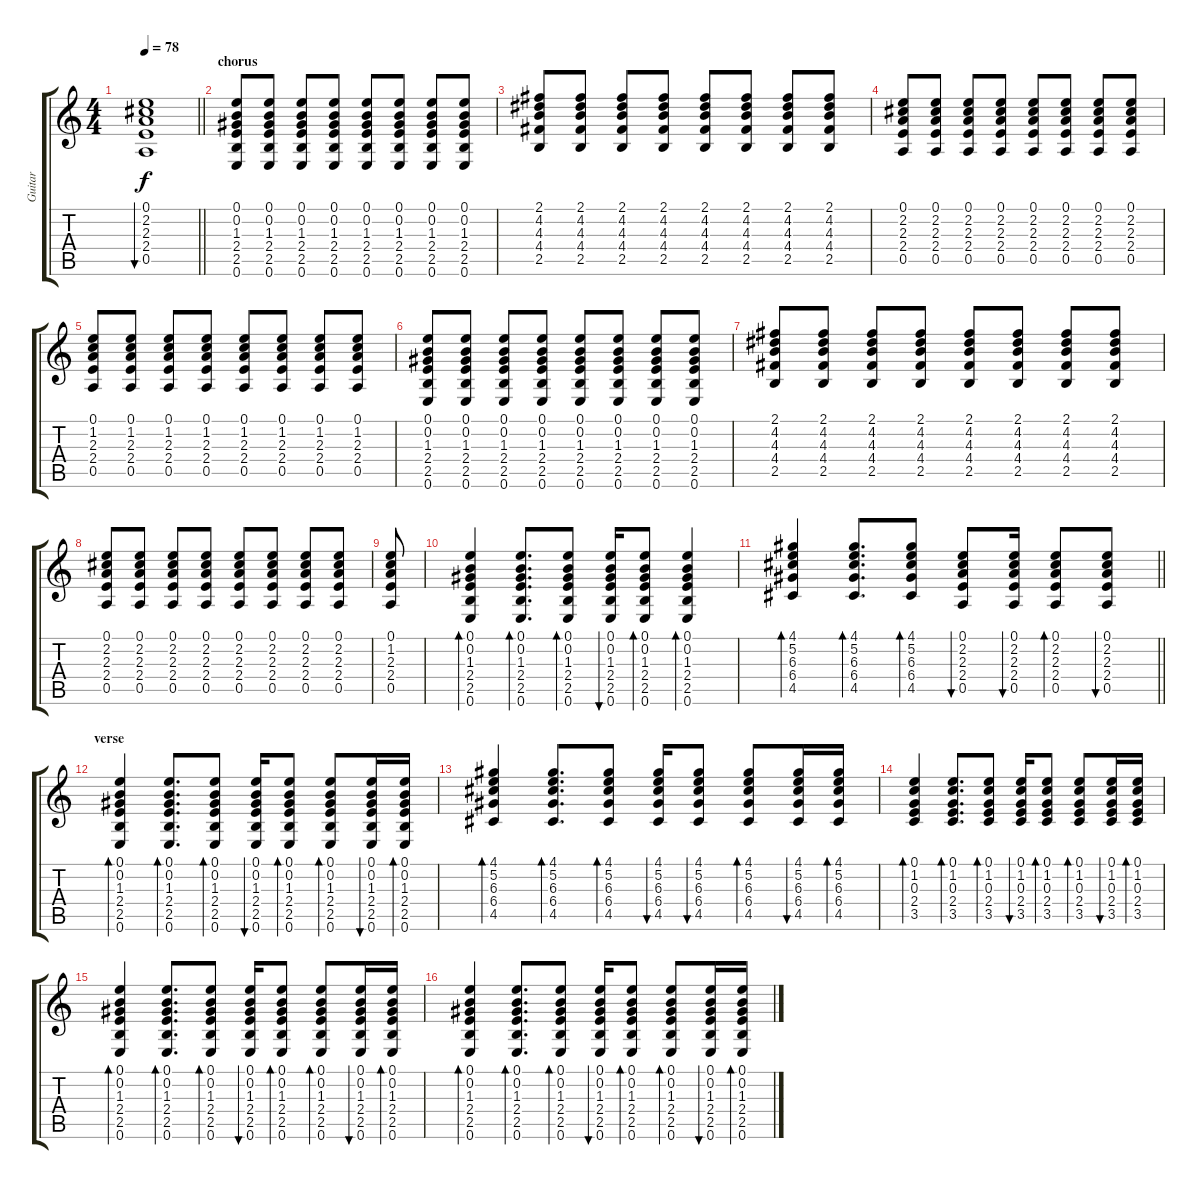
\track ("Guitar" "Guitar") {instrument acousticguitarsteel}
\staff {score tabs}
\tuning (E4 B3 G3 D3 A2 E2) {hide}
\ts (4 4)
\tempo 78
\clef g2
\barLineRight lightlight
\ks c
(0.1 2.2 2.3 2.4 0.5).1{bu 120 dy f} |
\section ("" "chorus")
(0.1 0.2 1.3 2.4 2.5 0.6).8 (0.1 0.2 1.3 2.4 2.5 0.6).8 (0.1 0.2 1.3 2.4 2.5 0.6).8 (0.1 0.2 1.3 2.4 2.5 0.6).8 (0.1 0.2 1.3 2.4 2.5 0.6).8 (0.1 0.2 1.3 2.4 2.5 0.6).8 (0.1 0.2 1.3 2.4 2.5 0.6).8 (0.1 0.2 1.3 2.4 2.5 0.6).8 |
(2.1 4.2 4.3 4.4 2.5).8 (2.1 4.2 4.3 4.4 2.5).8 (2.1 4.2 4.3 4.4 2.5).8 (2.1 4.2 4.3 4.4 2.5).8 (2.1 4.2 4.3 4.4 2.5).8 (2.1 4.2 4.3 4.4 2.5).8 (2.1 4.2 4.3 4.4 2.5).8 (2.1 4.2 4.3 4.4 2.5).8 |
(0.1 2.2 2.3 2.4 0.5).8 (0.1 2.2 2.3 2.4 0.5).8 (0.1 2.2 2.3 2.4 0.5).8 (0.1 2.2 2.3 2.4 0.5).8 (0.1 2.2 2.3 2.4 0.5).8 (0.1 2.2 2.3 2.4 0.5).8 (0.1 2.2 2.3 2.4 0.5).8 (0.1 2.2 2.3 2.4 0.5).8 |
(0.1 1.2 2.3 2.4 0.5).8 (0.1 1.2 2.3 2.4 0.5).8 (0.1 1.2 2.3 2.4 0.5).8 (0.1 1.2 2.3 2.4 0.5).8 (0.1 1.2 2.3 2.4 0.5).8 (0.1 1.2 2.3 2.4 0.5).8 (0.1 1.2 2.3 2.4 0.5).8 (0.1 1.2 2.3 2.4 0.5).8 |
(0.1 0.2 1.3 2.4 2.5 0.6).8 (0.1 0.2 1.3 2.4 2.5 0.6).8 (0.1 0.2 1.3 2.4 2.5 0.6).8 (0.1 0.2 1.3 2.4 2.5 0.6).8 (0.1 0.2 1.3 2.4 2.5 0.6).8 (0.1 0.2 1.3 2.4 2.5 0.6).8 (0.1 0.2 1.3 2.4 2.5 0.6).8 (0.1 0.2 1.3 2.4 2.5 0.6).8 |
(2.1 4.2 4.3 4.4 2.5).8 (2.1 4.2 4.3 4.4 2.5).8 (2.1 4.2 4.3 4.4 2.5).8 (2.1 4.2 4.3 4.4 2.5).8 (2.1 4.2 4.3 4.4 2.5).8 (2.1 4.2 4.3 4.4 2.5).8 (2.1 4.2 4.3 4.4 2.5).8 (2.1 4.2 4.3 4.4 2.5).8 |
(0.1 2.2 2.3 2.4 0.5).8 (0.1 2.2 2.3 2.4 0.5).8 (0.1 2.2 2.3 2.4 0.5).8 (0.1 2.2 2.3 2.4 0.5).8 (0.1 2.2 2.3 2.4 0.5).8 (0.1 2.2 2.3 2.4 0.5).8 (0.1 2.2 2.3 2.4 0.5).8 (0.1 2.2 2.3 2.4 0.5).8 |
(0.1 1.2 2.3 2.4 0.5).8 |
(0.1 0.2 1.3 2.4 2.5 0.6).4{bd 60} (0.1 0.2 1.3 2.4 2.5 0.6).8{d bd 30} (0.1 0.2 1.3 2.4 2.5 0.6).8{bd 30} (0.1 0.2 1.3 2.4 2.5 0.6).16{bu 30} (0.1 0.2 1.3 2.4 2.5 0.6).8{bd 30} (0.1 0.2 1.3 2.4 2.5 0.6).4{bd 30} |
\barLineRight lightlight
(4.1 5.2 6.3 6.4 4.5).4{bd 60} (4.1 5.2 6.3 6.4 4.5).8{d bd 30} (4.1 5.2 6.3 6.4 4.5).8{bd 30} (0.1 2.2 2.3 2.4 0.5).8{bu 30} (0.1 2.2 2.3 2.4 0.5).16{bu 30} (0.1 2.2 2.3 2.4 0.5).8{bd 30} (0.1 2.2 2.3 2.4 0.5).8{bu 30} |
\section ("" "verse")
(0.1 0.2 1.3 2.4 2.5 0.6).4{bd 60} (0.1 0.2 1.3 2.4 2.5 0.6).8{d bd 30} (0.1 0.2 1.3 2.4 2.5 0.6).8{bd 30} (0.1 0.2 1.3 2.4 2.5 0.6).16{bu 30} (0.1 0.2 1.3 2.4 2.5 0.6).8{bd 30} (0.1 0.2 1.3 2.4 2.5 0.6).8{bd 30} (0.1 0.2 1.3 2.4 2.5 0.6).16{bu 60} (0.1 0.2 1.3 2.4 2.5 0.6).16{bd 30} |
(4.1 5.2 6.3 6.4 4.5).4{bd 60} (4.1 5.2 6.3 6.4 4.5).8{d bd 30} (4.1 5.2 6.3 6.4 4.5).8{bd 30} (4.1 5.2 6.3 6.4 4.5).16{bu 30} (4.1 5.2 6.3 6.4 4.5).8{bu 30} (4.1 5.2 6.3 6.4 4.5).8{bd 60} (4.1 5.2 6.3 6.4 4.5).16{bu 60} (4.1 5.2 6.3 6.4 4.5).16{bd 30} |
(0.1 1.2 0.3 2.4 3.5).4{bd 60} (0.1 1.2 0.3 2.4 3.5).8{d bd 30} (0.1 1.2 0.3 2.4 3.5).8{bd 30} (0.1 1.2 0.3 2.4 3.5).16{bu 30} (0.1 1.2 0.3 2.4 3.5).8{bd 30} (0.1 1.2 0.3 2.4 3.5).8{bd 30} (0.1 1.2 0.3 2.4 3.5).16{bu 60} (0.1 1.2 0.3 2.4 3.5).16{bd 30} |
(0.1 0.2 1.3 2.4 2.5 0.6).4{bd 60} (0.1 0.2 1.3 2.4 2.5 0.6).8{d bd 30} (0.1 0.2 1.3 2.4 2.5 0.6).8{bd 30} (0.1 0.2 1.3 2.4 2.5 0.6).16{bu 30} (0.1 0.2 1.3 2.4 2.5 0.6).8{bd 30} (0.1 0.2 1.3 2.4 2.5 0.6).8{bd 30} (0.1 0.2 1.3 2.4 2.5 0.6).16{bu 60} (0.1 0.2 1.3 2.4 2.5 0.6).16{bd 30} |
(0.1 0.2 1.3 2.4 2.5 0.6).4{bd 60} (0.1 0.2 1.3 2.4 2.5 0.6).8{d bd 30} (0.1 0.2 1.3 2.4 2.5 0.6).8{bd 30} (0.1 0.2 1.3 2.4 2.5 0.6).16{bu 30} (0.1 0.2 1.3 2.4 2.5 0.6).8{bd 30} (0.1 0.2 1.3 2.4 2.5 0.6).8{bd 30} (0.1 0.2 1.3 2.4 2.5 0.6).16{bu 60} (0.1 0.2 1.3 2.4 2.5 0.6).16{bd 30}
